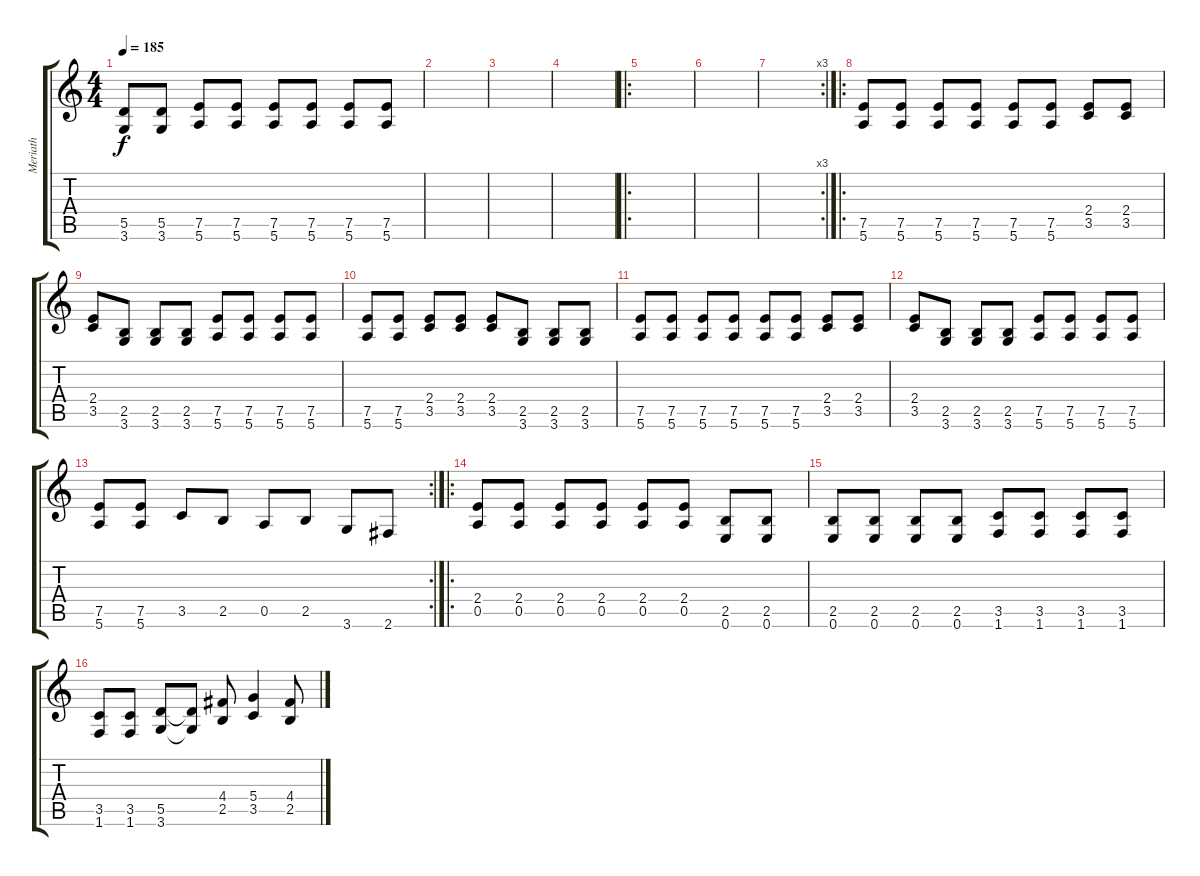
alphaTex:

\track ("Meriath" "Meriath") {instrument distortionguitar}
\staff {score tabs}
\tuning (E4 B3 G3 D3 A2 E2) {hide}
\ts (4 4)
\tempo 185
\clef g2
\ks c
(5.5 3.6).8{dy f} (5.5 3.6).8 (7.5 5.6).8 (7.5 5.6).8 (7.5 5.6).8 (7.5 5.6).8 (7.5 5.6).8 (7.5 5.6).8 |
|
|
|
\ro
|
|
\rc 3
|
\ro
(7.5 5.6).8 (7.5 5.6).8 (7.5 5.6).8 (7.5 5.6).8 (7.5 5.6).8 (7.5 5.6).8 (2.4 3.5).8 (2.4 3.5).8 |
(2.4 3.5).8 (2.5 3.6).8 (2.5 3.6).8 (2.5 3.6).8 (7.5 5.6).8 (7.5 5.6).8 (7.5 5.6).8 (7.5 5.6).8 |
(7.5 5.6).8 (7.5 5.6).8 (2.4 3.5).8 (2.4 3.5).8 (2.4 3.5).8 (2.5 3.6).8 (2.5 3.6).8 (2.5 3.6).8 |
(7.5 5.6).8 (7.5 5.6).8 (7.5 5.6).8 (7.5 5.6).8 (7.5 5.6).8 (7.5 5.6).8 (2.4 3.5).8 (2.4 3.5).8 |
(2.4 3.5).8 (2.5 3.6).8 (2.5 3.6).8 (2.5 3.6).8 (7.5 5.6).8 (7.5 5.6).8 (7.5 5.6).8 (7.5 5.6).8 |
\rc 2
(7.5 5.6).8 (7.5 5.6).8 3.5.8 2.5.8 0.5.8 2.5.8 3.6.8 2.6.8 |
\ro
(2.4 0.5).8 (2.4 0.5).8 (2.4 0.5).8 (2.4 0.5).8 (2.4 0.5).8 (2.4 0.5).8 (2.5 0.6).8 (2.5 0.6).8 |
(2.5 0.6).8 (2.5 0.6).8 (2.5 0.6).8 (2.5 0.6).8 (3.5 1.6).8 (3.5 1.6).8 (3.5 1.6).8 (3.5 1.6).8 |
(3.5 1.6).8 (3.5 1.6).8 (5.5 3.6).8 (5.5{t} 3.6{t}).8 (4.4 2.5).8 (5.4 3.5).4 (4.4 2.5).8
